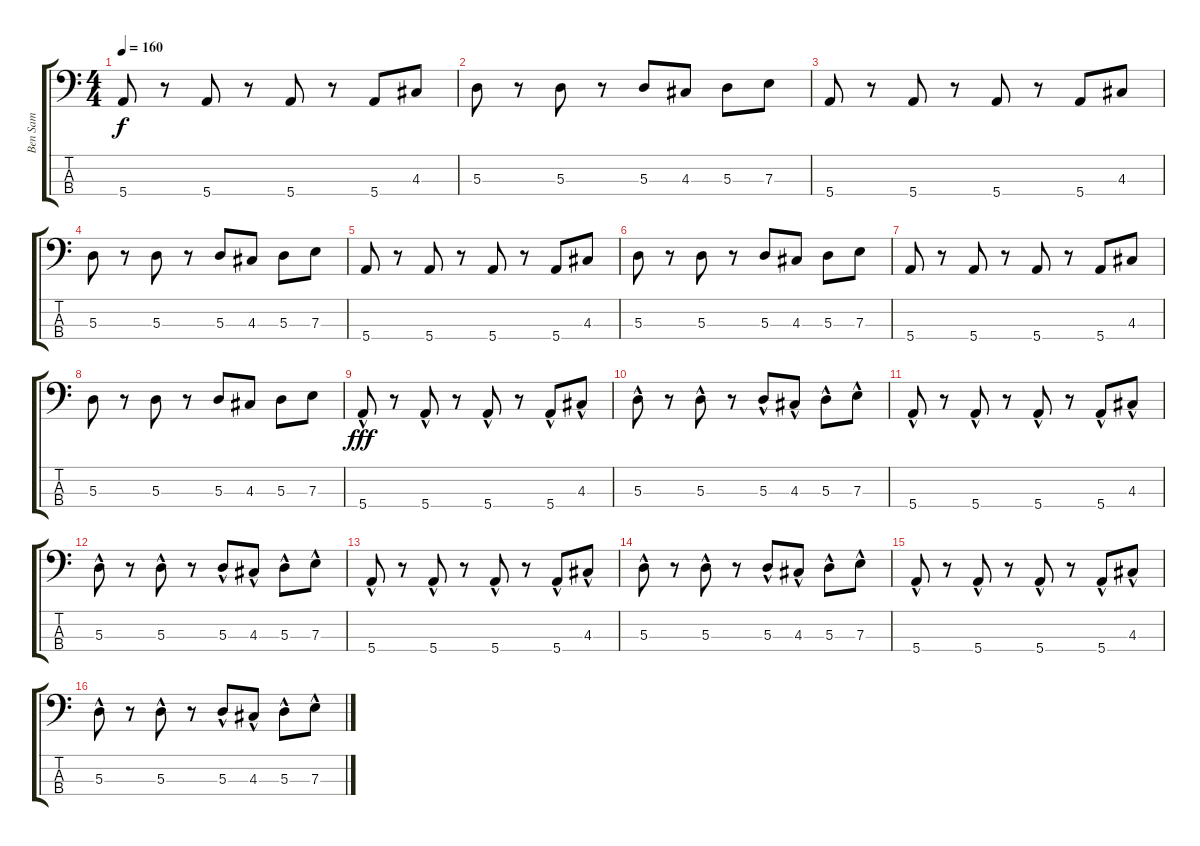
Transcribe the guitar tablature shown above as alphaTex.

\track ("Ben Sam" "Ben Sam") {instrument electricbassfinger}
\staff {score tabs}
\tuning (G2 D2 A1 E1) {hide}
\ts (4 4)
\tempo 160
\clef f4
\ks c
5.4.8{dy f} r.8 5.4.8 r.8 5.4.8 r.8 5.4.8 4.3.8 |
5.3.8 r.8 5.3.8 r.8 5.3.8 4.3.8 5.3.8 7.3.8 |
5.4.8 r.8 5.4.8 r.8 5.4.8 r.8 5.4.8 4.3.8 |
5.3.8 r.8 5.3.8 r.8 5.3.8 4.3.8 5.3.8 7.3.8 |
5.4.8 r.8 5.4.8 r.8 5.4.8 r.8 5.4.8 4.3.8 |
5.3.8 r.8 5.3.8 r.8 5.3.8 4.3.8 5.3.8 7.3.8 |
5.4.8 r.8 5.4.8 r.8 5.4.8 r.8 5.4.8 4.3.8 |
5.3.8 r.8 5.3.8 r.8 5.3.8 4.3.8 5.3.8 7.3.8 |
5.4{hac}.8{dy fff} r.8 5.4{hac}.8 r.8 5.4{hac}.8 r.8 5.4{hac}.8 4.3{hac}.8 |
5.3{hac}.8 r.8 5.3{hac}.8 r.8 5.3{hac}.8 4.3{hac}.8 5.3{hac}.8 7.3{hac}.8 |
5.4{hac}.8 r.8 5.4{hac}.8 r.8 5.4{hac}.8 r.8 5.4{hac}.8 4.3{hac}.8 |
5.3{hac}.8 r.8 5.3{hac}.8 r.8 5.3{hac}.8 4.3{hac}.8 5.3{hac}.8 7.3{hac}.8 |
5.4{hac}.8 r.8 5.4{hac}.8 r.8 5.4{hac}.8 r.8 5.4{hac}.8 4.3{hac}.8 |
5.3{hac}.8 r.8 5.3{hac}.8 r.8 5.3{hac}.8 4.3{hac}.8 5.3{hac}.8 7.3{hac}.8 |
5.4{hac}.8 r.8 5.4{hac}.8 r.8 5.4{hac}.8 r.8 5.4{hac}.8 4.3{hac}.8 |
5.3{hac}.8 r.8 5.3{hac}.8 r.8 5.3{hac}.8 4.3{hac}.8 5.3{hac}.8 7.3{hac}.8
